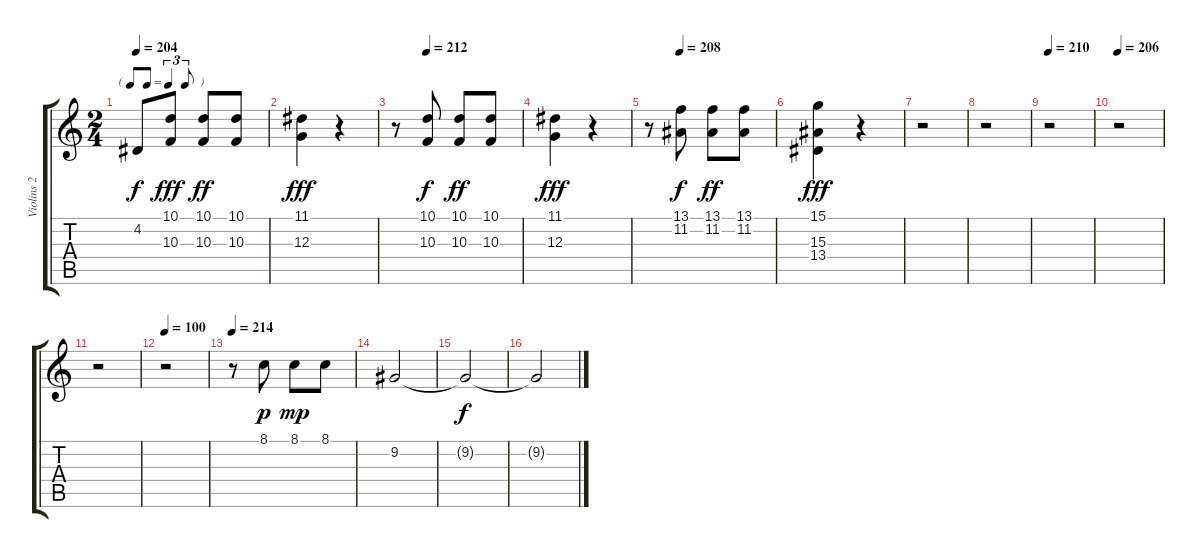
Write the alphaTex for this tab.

\track ("Violins 2" "Violins 2") {instrument stringensemble1}
\staff {score tabs}
\tuning (E4 B3 G3 D3 A2 E2) {hide}
\ts (2 4)
\tf triplet8th
\tempo 204
\clef g2
\ks c
4.2{t}.8{dy f} (10.1 10.3).8{dy fff} (10.1 10.3).8{dy ff} (10.1 10.3).8 |
(11.1 12.3).4{dy fff} r.4 |
\tempo (212 0.25)
r.8 (10.1 10.3).8{dy f} (10.1 10.3).8{dy ff} (10.1 10.3).8 |
(11.1 12.3).4{dy fff} r.4 |
\tempo (208 0.25)
r.8 (13.1 11.2).8{dy f} (13.1 11.2).8{dy ff} (13.1 11.2).8 |
(15.1 15.3 13.4).4{dy fff} r.4 |
r.2 |
r.2 |
\tempo 210
r.2 |
\tempo 206
r.2 |
r.2 |
\tempo 100
r.2 |
\tempo 214
r.8 8.1.8{dy p} 8.1.8{dy mp} 8.1.8 |
9.2.2 |
9.2{t}.2{dy f} |
9.2{t}.2
